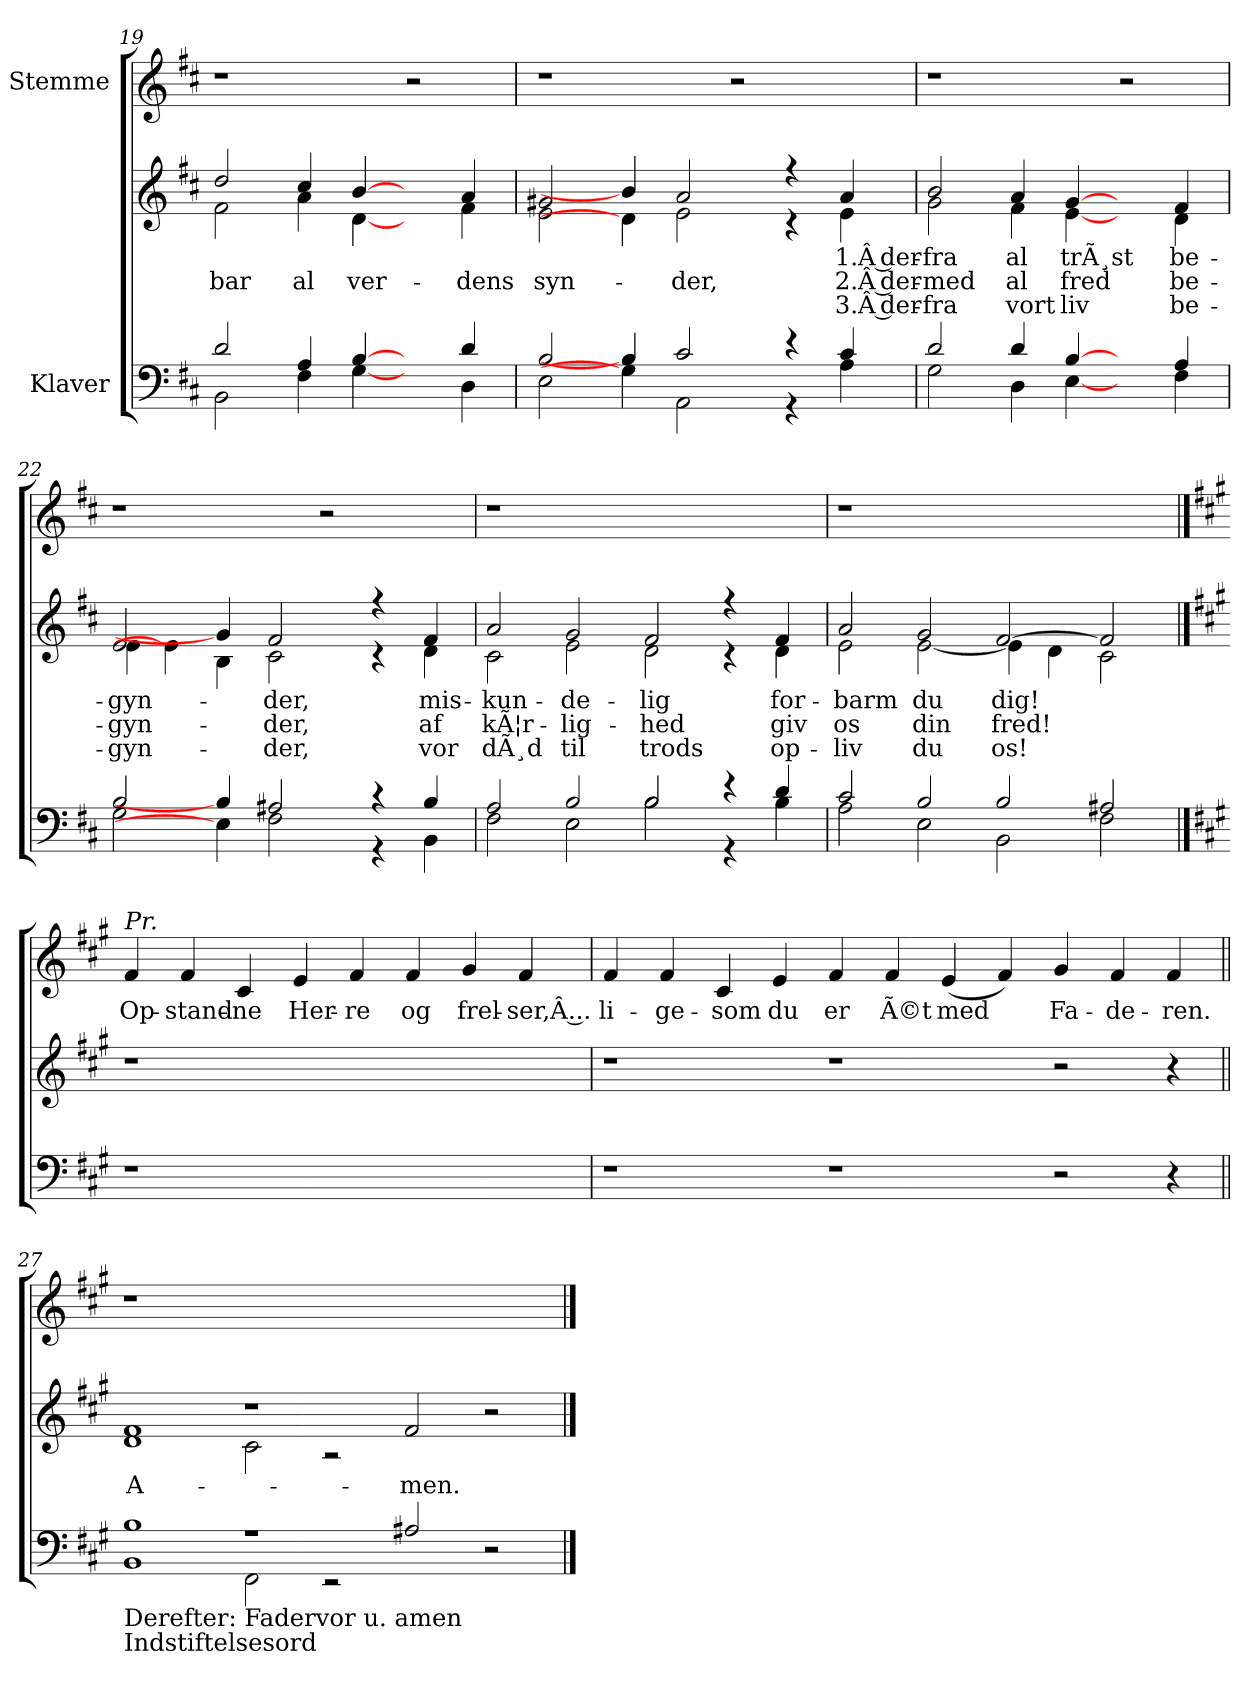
**kern	**kern	**text	**text	**text	**kern	**text
*part2	*part2	*part2	*part2	*part2	*part1	*part1
*staff3	*staff2	*staff2	*staff2	*staff2	*staff1	*staff1
*I"Klaver	*	*	*	*	*I"Stemme	*
*clefF4	*clefG2	*	*	*	*clefG2	*
*k[f#c#]	*k[f#c#]	*	*	*	*k[f#c#]	*
=19	=19	=19	=19	=19	=19	=19
*^	*	*	*	*	*	*
!	!	!	!	!LO:LY:b	!	!	!
*	*	*^	*	*	*	*	*
2d/	2BB\	2dd/	2f#\	.	bar	.	1r	.
!	!	!	!	!	!LO:LY:b	!	!	!
4A/	4F#\	4cc#/	4a\	.	al	.	.	.
!	!	!	!	!	!LO:LY:b	!	!	!
[4B/	[4G\	[4b/	[4d\	.	ver-	.	.	.
4ryy	4ryy	4ryy	4ryy	.	.	.	2r	.
!	!	!	!	!	!LO:LY:b	!	!	!
4d/	4D\	4a/	4f#\	.	-dens	.	.	.
=20	=20	=20	=20	=20	=20	=20	=20	=20
!	!	!	!	!	!LO:LY:b	!	!	!
2B/	2E\	2g#X/	2e\	.	syn-	.	1r	.
4B/]	4G\]	4b/]	4d\]	.	.	.	.	.
!	!	!	!	!	!LO:LY:b	!	!	!
2c#/	2AA\	2a/	2e\	.	-der,	.	.	.
.	.	.	.	.	.	.	2r	.
4r	4r	4r	4r	.	.	.	.	.
!	!	!	!	!LO:LY:b	!LO:LY:b	!LO:LY:b	!	!
4c#/	4A\	4a/	4e\	1.Â der-	2.Â der-	3.Â der-	4ryy	.
=21	=21	=21	=21	=21	=21	=21	=21	=21
!	!	!	!	!LO:LY:b	!LO:LY:b	!LO:LY:b	!	!
2d/	2G\	2b/	2g\	-fra	-med	-fra	1r	.
!	!	!	!	!LO:LY:b	!LO:LY:b	!LO:LY:b	!	!
4d/	4D\	4a/	4f#\	al	al	vort	.	.
!	!	!	!	!LO:LY:b	!LO:LY:b	!LO:LY:b	!	!
[4B/	[4E\	[4g/	[4e\	trÃ¸st	fred	liv	.	.
4ryy	4ryy	4ryy	4ryy	.	.	.	2r	.
!	!	!	!	!LO:LY:b	!LO:LY:b	!LO:LY:b	!	!
4A/	4F#\	4f#/	4d\	be-	be-	be-	.	.
!!LO:LB:g=z
=22	=22	=22	=22	=22	=22	=22	=22	=22
!	!	!	!	!LO:LY:b	!LO:LY:b	!LO:LY:b	!	!
2B/	2G\	2e/	4e\	-gyn-	-gyn-	-gyn-	1r	.
.	.	.	4e\]	.	.	.	.	.
4B/]	4E\]	4g/]	4B\	.	.	.	.	.
!	!	!	!	!LO:LY:b	!LO:LY:b	!LO:LY:b	!	!
2A#X/	2F#\	2f#/	2c#\	-der,	-der,	-der,	.	.
.	.	.	.	.	.	.	2r	.
4r	4r	4r	4r	.	.	.	.	.
!	!	!	!	!LO:LY:b	!LO:LY:b	!LO:LY:b	!	!
4B/	4BB\	4f#/	4d\	mis-	af	vor	4ryy	.
=23	=23	=23	=23	=23	=23	=23	=23	=23
!	!	!	!	!LO:LY:b	!LO:LY:b	!LO:LY:b	!	!
2A/	2F#\	2a/	2c#\	-kun-	kÃ¦r-	dÃ¸d	1r	.
!	!	!	!	!LO:LY:b	!LO:LY:b	!LO:LY:b	!	!
2B/	2E\	2g/	2e\	-de-	-lig-	til	.	.
!	!	!	!	!LO:LY:b	!LO:LY:b	!LO:LY:b	!	!
2B/	2B\	2f#/	2d\	-lig	-hed	trods	1ryy	.
4r	4r	4r	4r	.	.	.	.	.
!	!	!	!	!LO:LY:b	!LO:LY:b	!LO:LY:b	!	!
4d/	4B\	4f#/	4d\	for-	giv	op-	.	.
=24	=24	=24	=24	=24	=24	=24	=24	=24
!	!	!	!	!LO:LY:b	!LO:LY:b	!LO:LY:b	!	!
2c#/	2A\	2a/	2e\	-barm	os	-liv	1r	.
!	!	!	!	!LO:LY:b	!LO:LY:b	!LO:LY:b	!	!
2B/	2E\	2g/	[2e\	du	din	du	.	.
!	!	!	!	!LO:LY:b	!LO:LY:b	!LO:LY:b	!	!
2B/	2BB\	[2f#/	4e\]	dig!	fred!	os!	1ryy	.
.	.	.	4d\	.	.	.	.	.
2A#X/	2F#\	2f#/]	2c#\	.	.	.	.	.
*v	*v	*	*	*	*	*	*	*
*	*v	*v	*	*	*	*	*
!!LO:LB:g=z
==25	==25	==25	==25	==25	==25	==25
*k[f#c#g#]	*k[f#c#g#]	*	*	*	*k[f#c#g#]	*
*^	*^	*	*	*	*	*
!	!	!	!	!	!	!	!LO:TX:a:i:t=Pr.	!
!	!	!	!	!	!	!	!	!LO:LY:b
*v	*v	*	*	*	*	*	*	*
*	*v	*v	*	*	*	*	*
1r	1r	.	.	.	4f#/	Op-
!	!	!	!	!	!	!LO:LY:b
.	.	.	.	.	4f#/	-stand-
!	!	!	!	!	!	!LO:LY:b
.	.	.	.	.	4c#/	-ne
!	!	!	!	!	!	!LO:LY:b
.	.	.	.	.	4e/	Her-
!	!	!	!	!	!	!LO:LY:b
1ryy	1ryy	.	.	.	4f#/	-re
!	!	!	!	!	!	!LO:LY:b
.	.	.	.	.	4f#/	og
!	!	!	!	!	!	!LO:LY:b
.	.	.	.	.	4g#/	frel-
!	!	!	!	!	!	!LO:LY:b
.	.	.	.	.	4f#/	-ser,Â ...
!!LO:LB:g=z
=26	=26	=26	=26	=26	=26	=26
!	!	!	!	!	!	!LO:LY:b
1r	1r	.	.	.	4f#/	li-
!	!	!	!	!	!	!LO:LY:b
.	.	.	.	.	4f#/	-ge-
!	!	!	!	!	!	!LO:LY:b
.	.	.	.	.	4c#/	-som
!	!	!	!	!	!	!LO:LY:b
.	.	.	.	.	4e/	du
!	!	!	!	!	!	!LO:LY:b
1r	1r	.	.	.	4f#/	er
!	!	!	!	!	!	!LO:LY:b
.	.	.	.	.	4f#/	Ã©t
!	!	!	!	!	!	!LO:LY:b
.	.	.	.	.	(<4e/	med
.	.	.	.	.	4f#/)	.
!	!	!	!	!	!	!LO:LY:b
2r	2r	.	.	.	4g#/	Fa-
!	!	!	!	!	!	!LO:LY:b
.	.	.	.	.	4f#/	-de-
!	!	!	!	!	!	!LO:LY:b
4r	4r	.	.	.	4f#/	-ren.
!!LO:PB:g=z
=27||	=27||	=27||	=27||	=27||	=27||	=27||
*^	*	*	*	*	*	*
!	!	!LO:TX:a:i:t=Mgh.	!	!	!	!	!
!LO:TX:b:t=Derefter&colon; Fadervor u. amen	!	!	!	!	!	!	!
!LO:TX:b:t=Indstiftelsesord	!	!	!	!	!	!	!
!	!	!	!LO:LY:b	!	!	!	!
*	*	*^	*	*	*	*	*
1B	1BB	1f#	1d	A-	.	.	1r	.
1r	2FF#\	1r	2c#\	.	.	.	0ryy	.
.	2r	.	2r	.	.	.	.	.
!	!	!	!	!LO:LY:b	!	!	!	!
2A#X/	1ryy	2f#/	1ryy	-men.	.	.	.	.
2r	.	2r	.	.	.	.	.	.
*v	*v	*	*	*	*	*	*	*
*	*v	*v	*	*	*	*	*
==	==	==	==	==	==	==
*-	*-	*-	*-	*-	*-	*-
